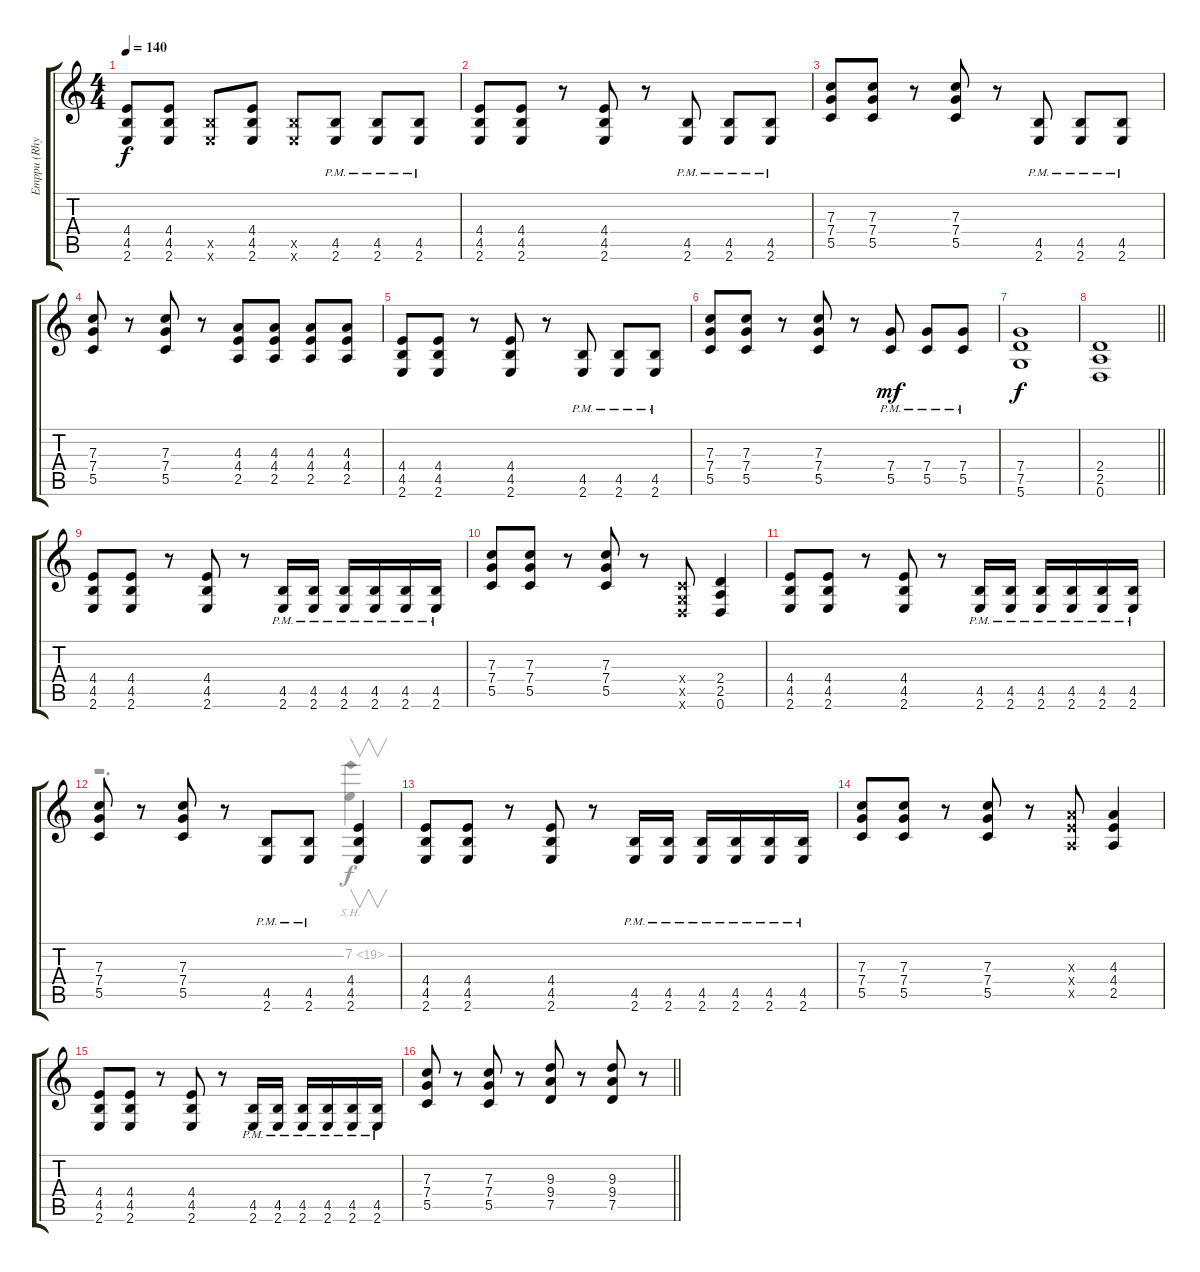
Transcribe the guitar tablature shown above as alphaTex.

\track ("Emppu (Rhytm)" "Emppu (Rhy") {instrument overdrivenguitar}
\staff {score tabs}
\tuning (D4 A3 F3 C3 G2 D2) {hide}
\voice
\ts (4 4)
\tempo 140
\clef g2
\ks aminor
(4.4 4.5 2.6).8{dy f} (4.4 4.5 2.6).8 (4.5{x} 2.6{x}).8 (4.4 4.5 2.6).8 (4.5{x} 2.6{x}).8 (4.5{pm} 2.6{pm}).8 (4.5{pm} 2.6{pm}).8 (4.5{pm} 2.6{pm}).8 |
(4.4 4.5 2.6).8 (4.4 4.5 2.6).8 r.8 (4.4 4.5 2.6).8 r.8 (4.5{pm} 2.6{pm}).8 (4.5{pm} 2.6{pm}).8 (4.5{pm} 2.6{pm}).8 |
(7.3 7.4 5.5).8 (7.3 7.4 5.5).8 r.8 (7.3 7.4 5.5).8 r.8 (4.5{pm} 2.6{pm}).8 (4.5{pm} 2.6{pm}).8 (4.5{pm} 2.6{pm}).8 |
(7.3 7.4 5.5).8 r.8 (7.3 7.4 5.5).8 r.8 (4.3 4.4 2.5).8 (4.3 4.4 2.5).8 (4.3 4.4 2.5).8 (4.3 4.4 2.5).8 |
(4.4 4.5 2.6).8 (4.4 4.5 2.6).8 r.8 (4.4 4.5 2.6).8 r.8 (4.5{pm} 2.6{pm}).8 (4.5{pm} 2.6{pm}).8 (4.5{pm} 2.6{pm}).8 |
(7.3 7.4 5.5).8 (7.3 7.4 5.5).8 r.8 (7.3 7.4 5.5).8 r.8 (7.4{pm} 5.5{pm}).8{dy mf} (7.4{pm} 5.5{pm}).8 (7.4{pm} 5.5{pm}).8 |
(7.4 7.5 5.6).1{dy f} |
\barLineRight lightlight
(2.4 2.5 0.6).1 |
\ks c
(4.4 4.5 2.6).8 (4.4 4.5 2.6).8 r.8 (4.4 4.5 2.6).8 r.8 (4.5{pm} 2.6{pm}).16 (4.5{pm} 2.6{pm}).16 (4.5{pm} 2.6{pm}).16 (4.5{pm} 2.6{pm}).16 (4.5{pm} 2.6{pm}).16 (4.5{pm} 2.6{pm}).16 |
(7.3 7.4 5.5).8 (7.3 7.4 5.5).8 r.8 (7.3 7.4 5.5).8 r.8 (0.4{x} 0.5{x} 0.6{x}).8 (2.4 2.5 0.6).4 |
\ks aminor
(4.4 4.5 2.6).8 (4.4 4.5 2.6).8 r.8 (4.4 4.5 2.6).8 r.8 (4.5{pm} 2.6{pm}).16 (4.5{pm} 2.6{pm}).16 (4.5{pm} 2.6{pm}).16 (4.5{pm} 2.6{pm}).16 (4.5{pm} 2.6{pm}).16 (4.5{pm} 2.6{pm}).16 |
(7.3 7.4 5.5).8 r.8 (7.3 7.4 5.5).8 r.8 (4.5{pm} 2.6{pm}).8 (4.5{pm} 2.6{pm}).8 (4.4 4.5 2.6).4 |
(4.4 4.5 2.6).8 (4.4 4.5 2.6).8 r.8 (4.4 4.5 2.6).8 r.8 (4.5{pm} 2.6{pm}).16 (4.5{pm} 2.6{pm}).16 (4.5{pm} 2.6{pm}).16 (4.5{pm} 2.6{pm}).16 (4.5{pm} 2.6{pm}).16 (4.5{pm} 2.6{pm}).16 |
(7.3 7.4 5.5).8 (7.3 7.4 5.5).8 r.8 (7.3 7.4 5.5).8 r.8 (4.3{x} 4.4{x} 2.5{x}).8 (4.3 4.4 2.5).4 |
(4.4 4.5 2.6).8 (4.4 4.5 2.6).8 r.8 (4.4 4.5 2.6).8 r.8 (4.5{pm} 2.6{pm}).16 (4.5{pm} 2.6{pm}).16 (4.5{pm} 2.6{pm}).16 (4.5{pm} 2.6{pm}).16 (4.5{pm} 2.6{pm}).16 (4.5{pm} 2.6{pm}).16 |
\barLineRight lightlight
(7.3 7.4 5.5).8 r.8 (7.3 7.4 5.5).8 r.8 (9.3 9.4 7.5).8 r.8 (9.3 9.4 7.5).8 r.8
\voice
\clef g2
\ottava regular
\simile none
\ks aminor
|
|
|
|
|
|
|
\barLineRight lightlight
|
\ks c
|
|
\ks aminor
|
r.2{d} 7.2{sh 12}.4{v} |
|
|
|
\barLineRight lightlight
